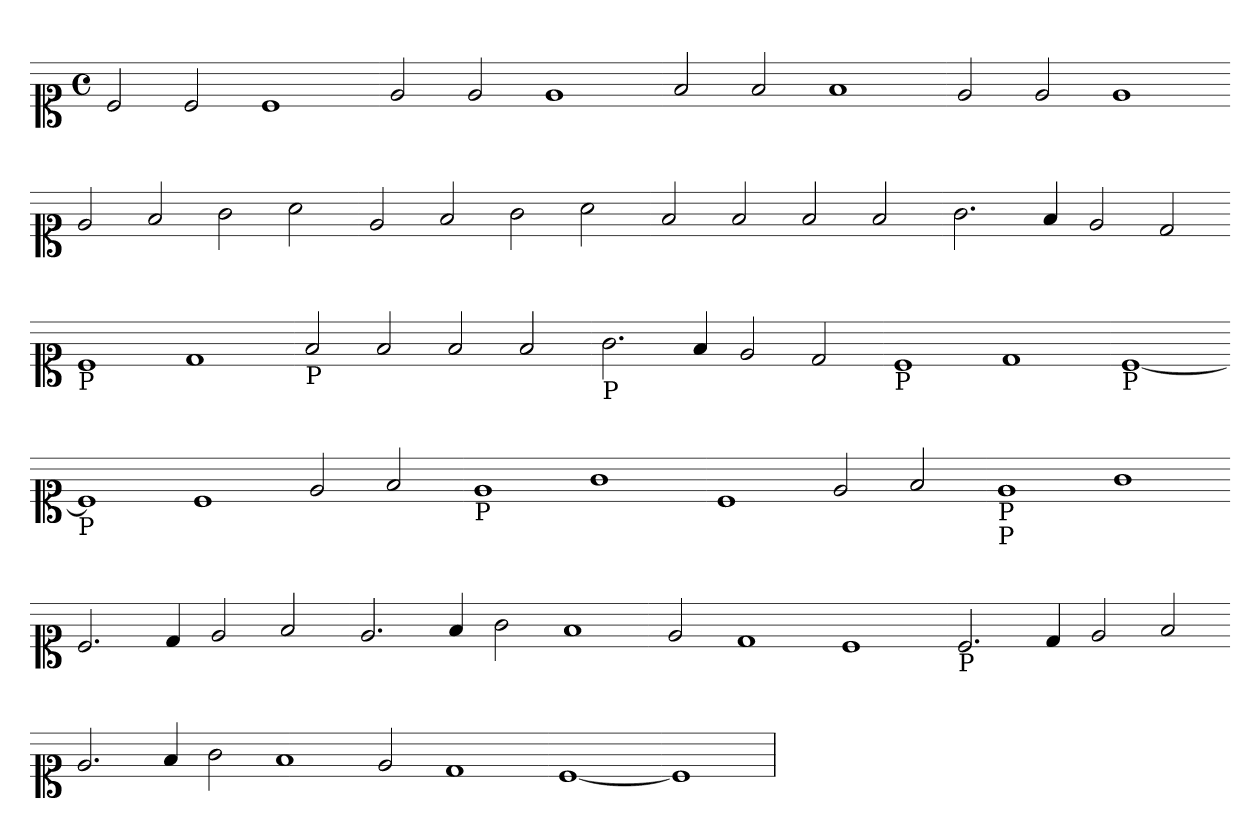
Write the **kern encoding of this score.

**kern
*part1
*staff1
*clefC1
*k[]
*M4/4
*met(c)
=
2c
2c
1c
=-
2e
2e
1e
=-
2f
2f
1f
=-
2e
2e
1e
=-
2e
2f
2g
2a
=-
2e
2f
2g
2a
=-
2f
2f
2f
2f
=-
2.g
4f
2e
2d
=-
!LO:TX:b:t=P
1c
1d
=-
!LO:TX:b:t=P
2f
2f
2f
2f
=-
!LO:TX:b:t=P
2.g
4f
2e
2d
=-
!LO:TX:b:t=P
1c
1d
=-
!LO:TX:b:t=P
[1c
=-
!LO:TX:b:t=P
1c]
1c
2e
2f
=-
!LO:TX:b:t=P
1e
1g
=-
1c
2e
2f
=-
!LO:TX:b:t=P
!LO:TX:b:t=P
1e
1g
=-
2.c
4d
2e
2f
=-
2.e
4f
2g
1f
2e
1d
1c
=-
!LO:TX:b:t=P
2.c
4d
2e
2f
=-
2.e
4f
2g
1f
2e
1d
=-
[1c
=1-
1c]
=
*-
